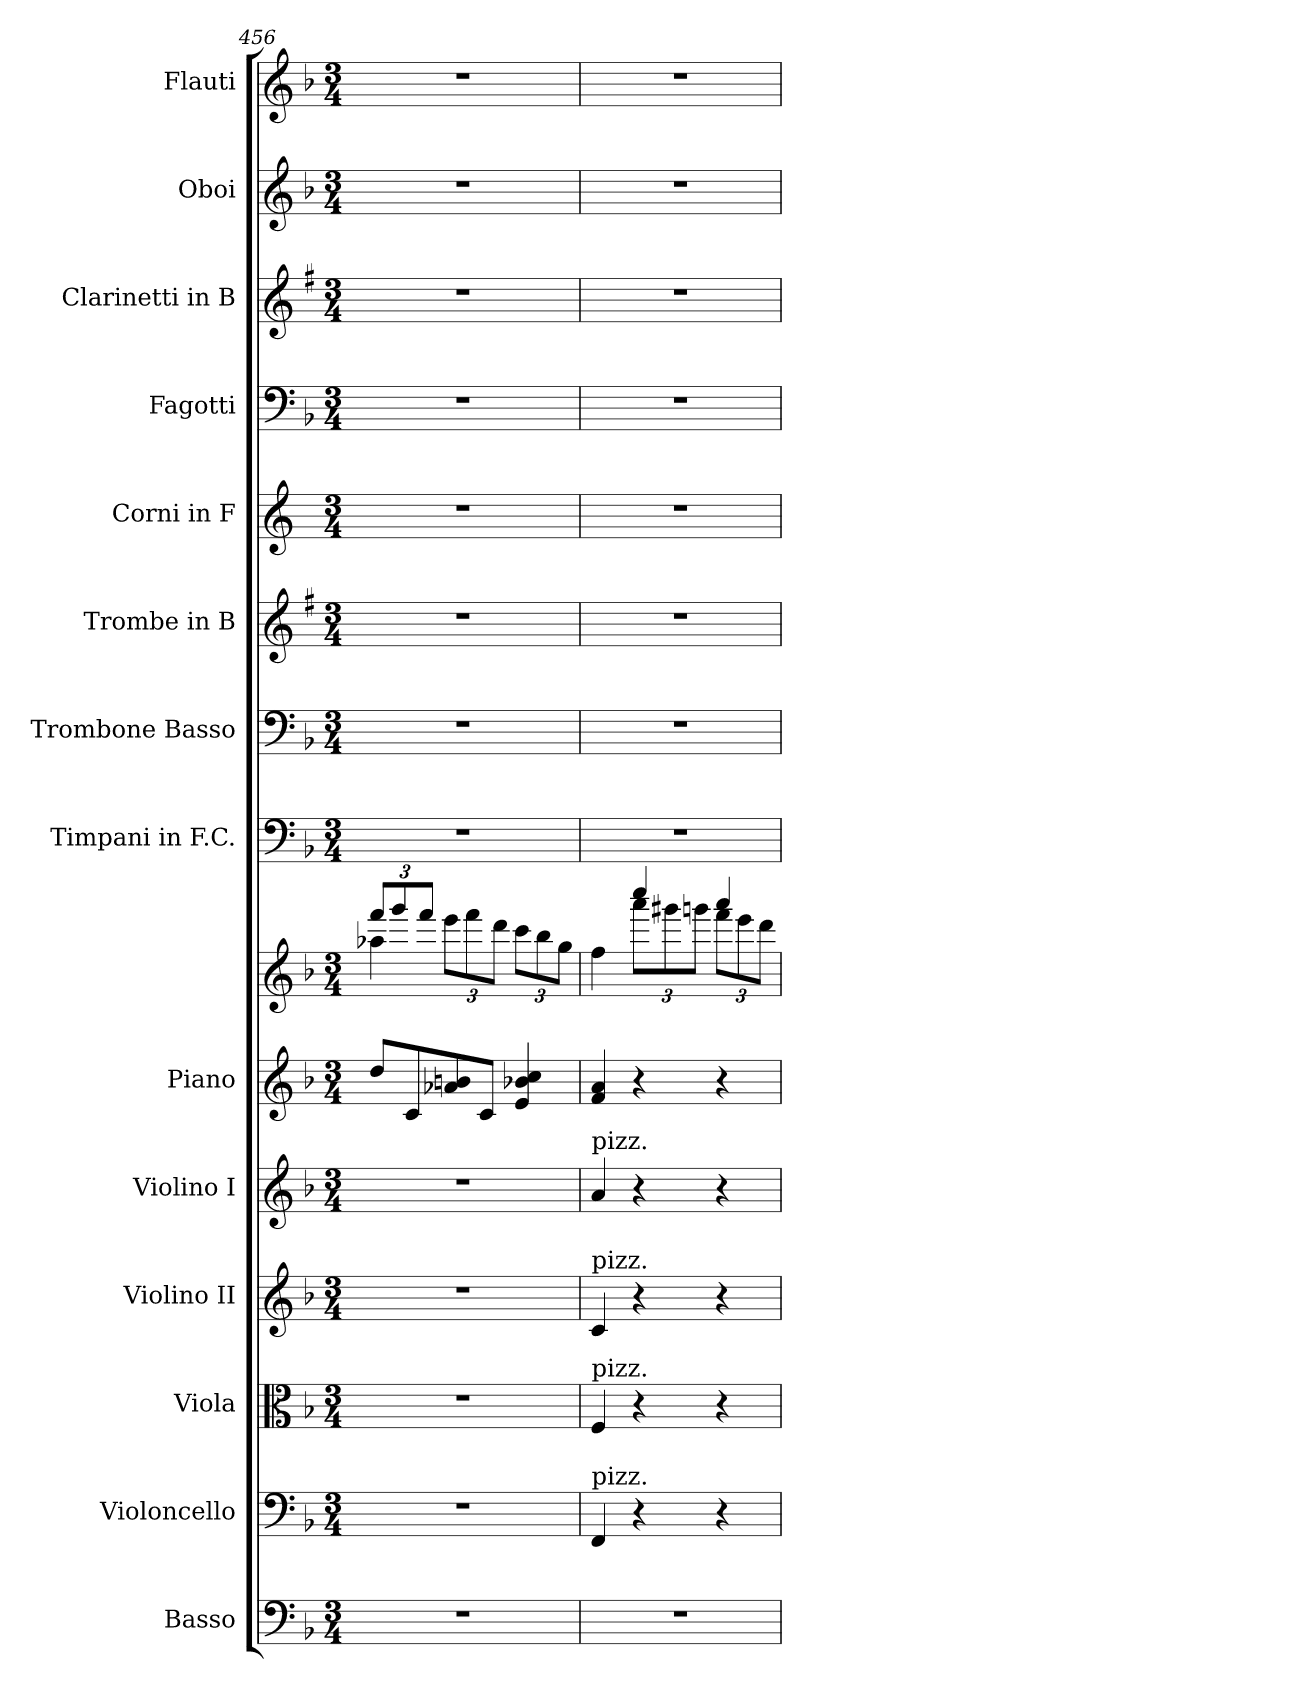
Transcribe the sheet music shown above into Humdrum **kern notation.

**kern	**kern	**kern	**kern	**kern	**kern	**kern	**kern	**kern	**kern	**kern	**kern	**kern	**kern	**kern
*part14	*part13	*part12	*part11	*part10	*part9	*part9	*part8	*part7	*part6	*part5	*part4	*part3	*part2	*part1
*staff15	*staff14	*staff13	*staff12	*staff11	*staff10	*staff9	*staff8	*staff7	*staff6	*staff5	*staff4	*staff3	*staff2	*staff1
*I"Basso	*I"Violoncello	*I"Viola	*I"Violino II	*I"Violino I	*I"Piano	*	*I"Timpani in F.C.	*I"Trombone Basso	*I"Trombe in B	*I"Corni in F	*I"Fagotti	*I"Clarinetti in B	*I"Oboi	*I"Flauti
*	*	*	*	*	*I'Pno.	*	*I'Timp.	*	*	*	*	*	*I'Ob.	*I'Fl.
*clefF4	*clefF4	*clefC3	*clefG2	*clefG2	*clefG2	*clefG2	*clefF4	*clefF4	*clefG2	*clefG2	*clefF4	*clefG2	*clefG2	*clefG2
*ITrd7c12	*	*	*	*	*	*	*	*	*ITrd1c2	*ITrd4c7	*	*ITrd1c2	*	*
*k[b-]	*k[b-]	*k[b-]	*k[b-]	*k[b-]	*k[b-]	*k[b-]	*k[b-]	*k[b-]	*k[b-]	*k[b-]	*k[b-]	*k[b-]	*k[b-]	*k[b-]
*M3/4	*M3/4	*M3/4	*M3/4	*M3/4	*M3/4	*M3/4	*M3/4	*M3/4	*M3/4	*M3/4	*M3/4	*M3/4	*M3/4	*M3/4
*	*	*	*	*	*	*Xbrackettup	*	*	*	*	*	*	*	*
=456	=456	=456	=456	=456	=456	=456	=456	=456	=456	=456	=456	=456	=456	=456
*	*	*	*	*	*	*^	*	*	*	*	*	*	*	*
2.r	2.r	2.r	2.r	2.r	8dd/L	12fff/L	4aa-X\	2.r	2.r	2.r	2.r	2.r	2.r	2.r	2.r
.	.	.	.	.	.	12ggg/	.	.	.	.	.	.	.	.	.
.	.	.	.	.	8c/	.	.	.	.	.	.	.	.	.	.
.	.	.	.	.	.	12fff/J	.	.	.	.	.	.	.	.	.
.	.	.	.	.	8a-X/ 8bn/	12eee\L	2ryy	.	.	.	.	.	.	.	.
.	.	.	.	.	.	12fff\	.	.	.	.	.	.	.	.	.
.	.	.	.	.	8c/J	.	.	.	.	.	.	.	.	.	.
.	.	.	.	.	.	12ddd\J	.	.	.	.	.	.	.	.	.
.	.	.	.	.	4e/ 4b-X/ 4cc/	12ccc\L	.	.	.	.	.	.	.	.	.
.	.	.	.	.	.	12bb-\	.	.	.	.	.	.	.	.	.
.	.	.	.	.	.	12gg\J	.	.	.	.	.	.	.	.	.
=457	=457	=457	=457	=457	=457	=457	=457	=457	=457	=457	=457	=457	=457	=457	=457
!	!	!	!	!LO:TX:a:t=pizz.	!	!	!	!	!	!	!	!	!	!	!
!	!	!	!LO:TX:a:t=pizz.	!	!	!	!	!	!	!	!	!	!	!	!
!	!	!LO:TX:a:t=pizz.	!	!	!	!	!	!	!	!	!	!	!	!	!
!	!LO:TX:a:t=pizz.	!	!	!	!	!	!	!	!	!	!	!	!	!	!
2.r	4FF/	4F/	4c/	4a/	4f/ 4a/	4ff\	4ryy	2.r	2.r	2.r	2.r	2.r	2.r	2.r	2.r
.	4r	4r	4r	4r	4r	4cccc/	12aaa\L	.	.	.	.	.	.	.	.
.	.	.	.	.	.	.	12ggg#X\	.	.	.	.	.	.	.	.
.	.	.	.	.	.	.	12gggn\J	.	.	.	.	.	.	.	.
.	4r	4r	4r	4r	4r	4aaa/	12fff\L	.	.	.	.	.	.	.	.
.	.	.	.	.	.	.	12eee\	.	.	.	.	.	.	.	.
.	.	.	.	.	.	.	12ddd\J	.	.	.	.	.	.	.	.
*	*	*	*	*	*	*v	*v	*	*	*	*	*	*	*	*
=	=	=	=	=	=	=	=	=	=	=	=	=	=	=
*-	*-	*-	*-	*-	*-	*-	*-	*-	*-	*-	*-	*-	*-	*-
